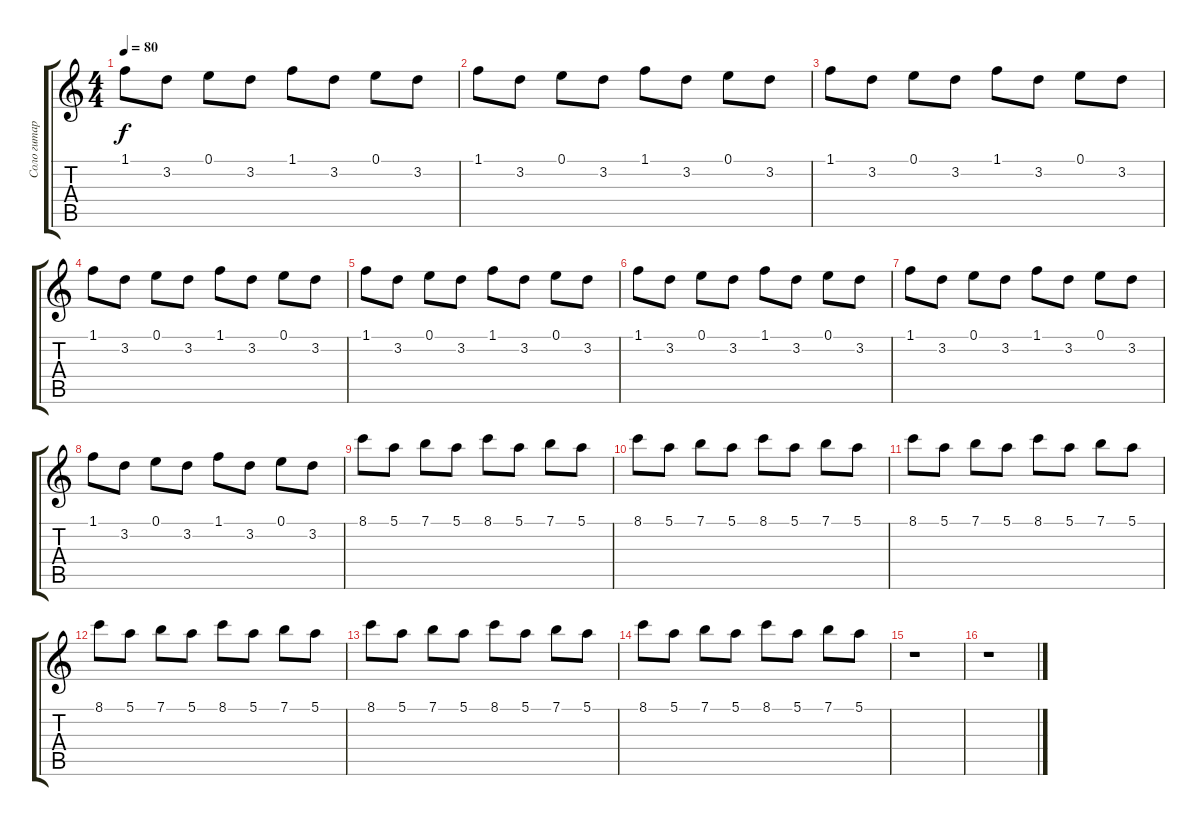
\track ("Соло гитара" "Соло гитар") {instrument distortionguitar}
\staff {score tabs}
\tuning (E4 B3 G3 D3 A2 E2) {hide}
\ts (4 4)
\tempo 80
\clef g2
\ks c
1.1.8{dy f} 3.2.8 0.1.8 3.2.8 1.1.8 3.2.8 0.1.8 3.2.8 |
1.1.8 3.2.8 0.1.8 3.2.8 1.1.8 3.2.8 0.1.8 3.2.8 |
1.1.8 3.2.8 0.1.8 3.2.8 1.1.8 3.2.8 0.1.8 3.2.8 |
1.1.8 3.2.8 0.1.8 3.2.8 1.1.8 3.2.8 0.1.8 3.2.8 |
1.1.8 3.2.8 0.1.8 3.2.8 1.1.8 3.2.8 0.1.8 3.2.8 |
1.1.8 3.2.8 0.1.8 3.2.8 1.1.8 3.2.8 0.1.8 3.2.8 |
1.1.8 3.2.8 0.1.8 3.2.8 1.1.8 3.2.8 0.1.8 3.2.8 |
1.1.8 3.2.8 0.1.8 3.2.8 1.1.8 3.2.8 0.1.8 3.2.8 |
8.1.8 5.1.8 7.1.8 5.1.8 8.1.8 5.1.8 7.1.8 5.1.8 |
8.1.8 5.1.8 7.1.8 5.1.8 8.1.8 5.1.8 7.1.8 5.1.8 |
8.1.8 5.1.8 7.1.8 5.1.8 8.1.8 5.1.8 7.1.8 5.1.8 |
8.1.8 5.1.8 7.1.8 5.1.8 8.1.8 5.1.8 7.1.8 5.1.8 |
8.1.8 5.1.8 7.1.8 5.1.8 8.1.8 5.1.8 7.1.8 5.1.8 |
8.1.8 5.1.8 7.1.8 5.1.8 8.1.8 5.1.8 7.1.8 5.1.8 |
r.1 |
r.1
